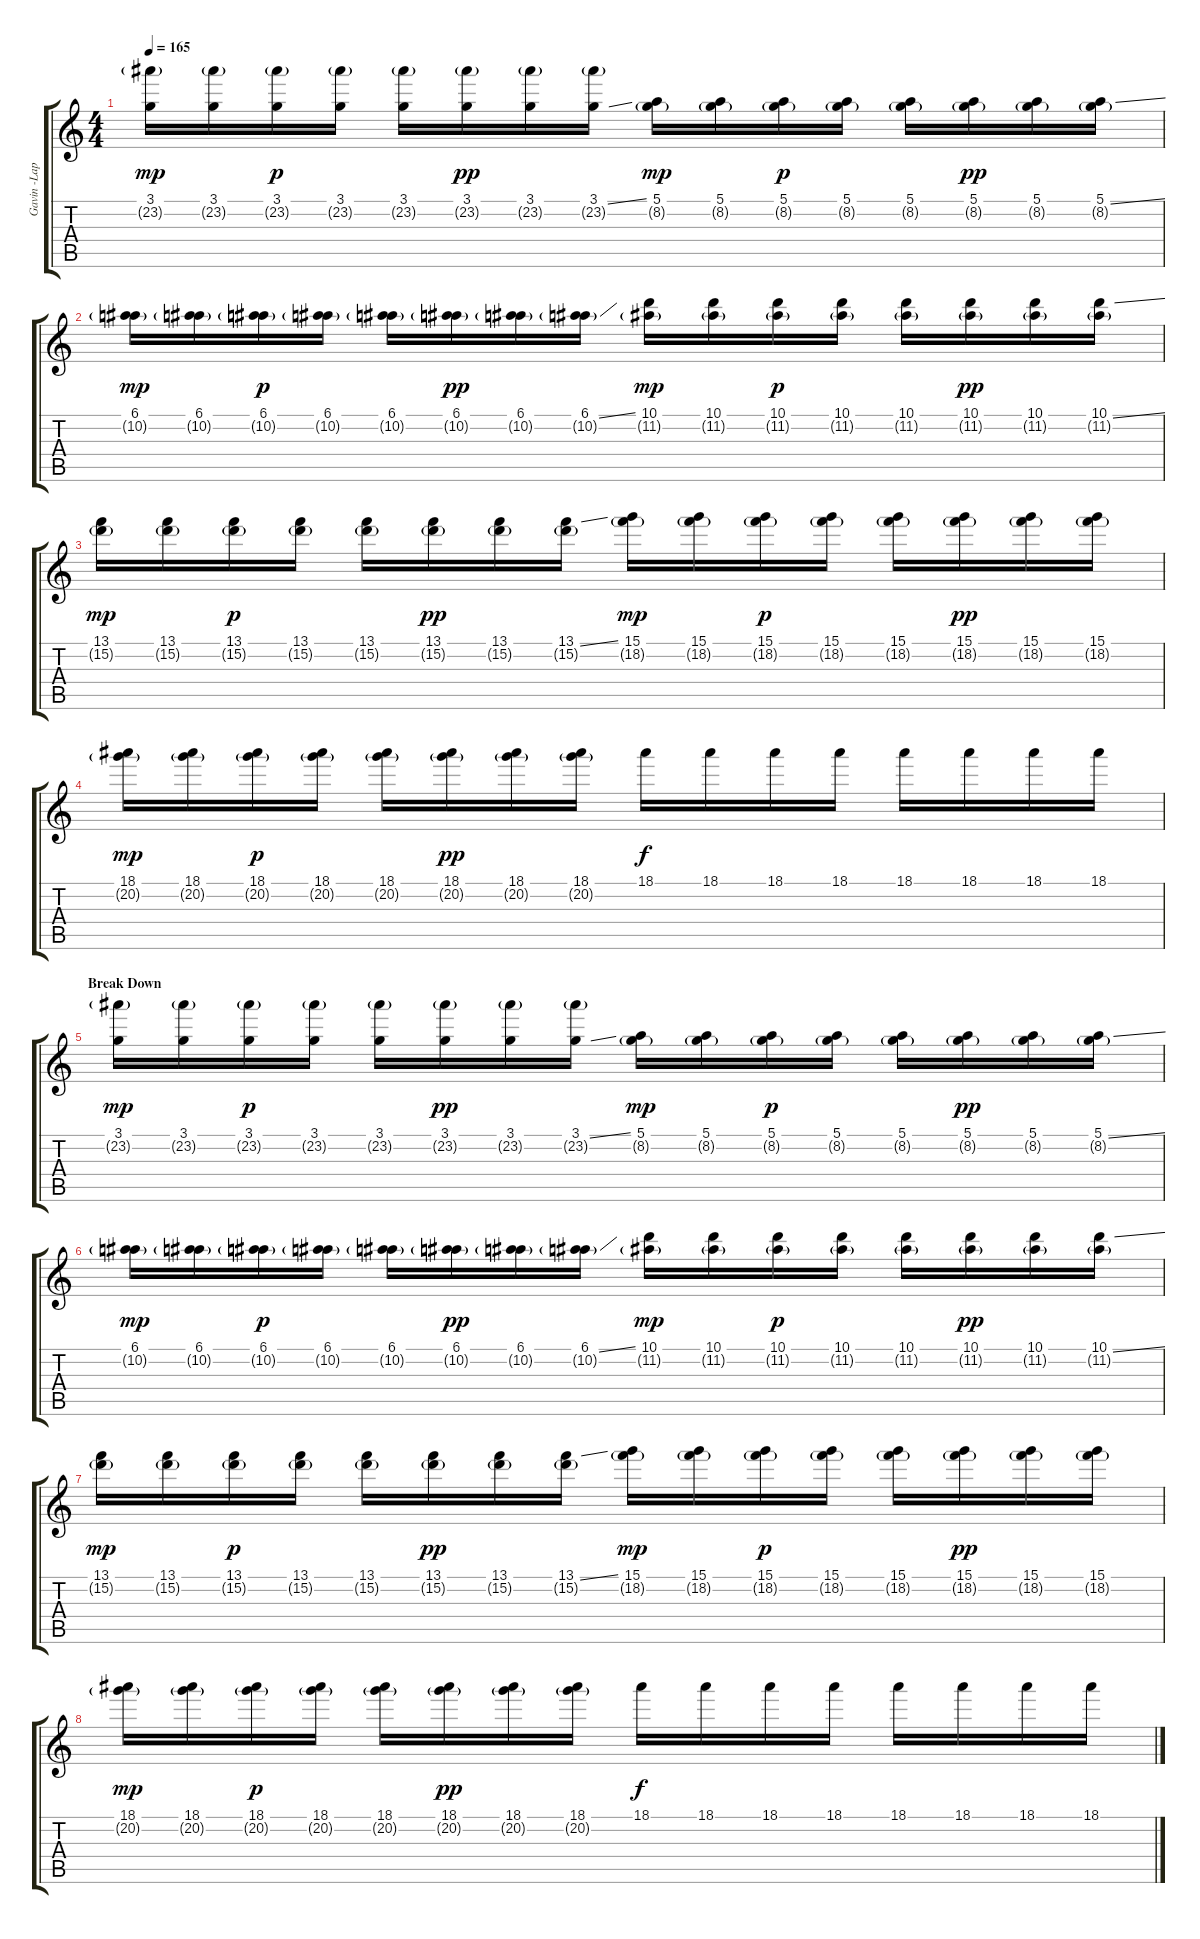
\track ("Gavin -LapSteelGtr" "Gavin -Lap") {instrument overdrivenguitar}
\staff {score tabs}
\tuning (E4 B3 G3 D3 A2 E2) {hide}
\ts (4 4)
\tempo 165
\clef g2
\ks c
(3.1 23.2{g}).16{dy mp} (3.1 23.2{g}).16 (3.1 23.2{g}).16{dy p} (3.1 23.2{g}).16 (3.1 23.2{g}).16 (3.1 23.2{g}).16{dy pp} (3.1 23.2{g}).16 (3.1{ss} 23.2{g}).16 (5.1 8.2{g}).16{dy mp} (5.1 8.2{g}).16 (5.1 8.2{g}).16{dy p} (5.1 8.2{g}).16 (5.1 8.2{g}).16 (5.1 8.2{g}).16{dy pp} (5.1 8.2{g}).16 (5.1{ss} 8.2{g}).16 |
(6.1 10.2{g}).16{dy mp} (6.1 10.2{g}).16 (6.1 10.2{g}).16{dy p} (6.1 10.2{g}).16 (6.1 10.2{g}).16 (6.1 10.2{g}).16{dy pp} (6.1 10.2{g}).16 (6.1{ss} 10.2{g}).16 (10.1 11.2{g}).16{dy mp} (10.1 11.2{g}).16 (10.1 11.2{g}).16{dy p} (10.1 11.2{g}).16 (10.1 11.2{g}).16 (10.1 11.2{g}).16{dy pp} (10.1 11.2{g}).16 (10.1{ss} 11.2{g}).16 |
(13.1 15.2{g}).16{dy mp} (13.1 15.2{g}).16 (13.1 15.2{g}).16{dy p} (13.1 15.2{g}).16 (13.1 15.2{g}).16 (13.1 15.2{g}).16{dy pp} (13.1 15.2{g}).16 (13.1{ss} 15.2{g}).16 (15.1 18.2{g}).16{dy mp} (15.1 18.2{g}).16 (15.1 18.2{g}).16{dy p} (15.1 18.2{g}).16 (15.1 18.2{g}).16 (15.1 18.2{g}).16{dy pp} (15.1 18.2{g}).16 (15.1 18.2{g}).16 |
(18.1 20.2{g}).16{dy mp} (18.1 20.2{g}).16 (18.1 20.2{g}).16{dy p} (18.1 20.2{g}).16 (18.1 20.2{g}).16 (18.1 20.2{g}).16{dy pp} (18.1 20.2{g}).16 (18.1 20.2{g}).16 18.1.16{dy f} 18.1.16 18.1.16 18.1.16 18.1.16 18.1.16 18.1.16 18.1.16 |
\section ("" "Break Down")
(3.1 23.2{g}).16{dy mp} (3.1 23.2{g}).16 (3.1 23.2{g}).16{dy p} (3.1 23.2{g}).16 (3.1 23.2{g}).16 (3.1 23.2{g}).16{dy pp} (3.1 23.2{g}).16 (3.1{ss} 23.2{g}).16 (5.1 8.2{g}).16{dy mp} (5.1 8.2{g}).16 (5.1 8.2{g}).16{dy p} (5.1 8.2{g}).16 (5.1 8.2{g}).16 (5.1 8.2{g}).16{dy pp} (5.1 8.2{g}).16 (5.1{ss} 8.2{g}).16 |
(6.1 10.2{g}).16{dy mp} (6.1 10.2{g}).16 (6.1 10.2{g}).16{dy p} (6.1 10.2{g}).16 (6.1 10.2{g}).16 (6.1 10.2{g}).16{dy pp} (6.1 10.2{g}).16 (6.1{ss} 10.2{g}).16 (10.1 11.2{g}).16{dy mp} (10.1 11.2{g}).16 (10.1 11.2{g}).16{dy p} (10.1 11.2{g}).16 (10.1 11.2{g}).16 (10.1 11.2{g}).16{dy pp} (10.1 11.2{g}).16 (10.1{ss} 11.2{g}).16 |
(13.1 15.2{g}).16{dy mp} (13.1 15.2{g}).16 (13.1 15.2{g}).16{dy p} (13.1 15.2{g}).16 (13.1 15.2{g}).16 (13.1 15.2{g}).16{dy pp} (13.1 15.2{g}).16 (13.1{ss} 15.2{g}).16 (15.1 18.2{g}).16{dy mp} (15.1 18.2{g}).16 (15.1 18.2{g}).16{dy p} (15.1 18.2{g}).16 (15.1 18.2{g}).16 (15.1 18.2{g}).16{dy pp} (15.1 18.2{g}).16 (15.1 18.2{g}).16 |
(18.1 20.2{g}).16{dy mp} (18.1 20.2{g}).16 (18.1 20.2{g}).16{dy p} (18.1 20.2{g}).16 (18.1 20.2{g}).16 (18.1 20.2{g}).16{dy pp} (18.1 20.2{g}).16 (18.1 20.2{g}).16 18.1.16{dy f} 18.1.16 18.1.16 18.1.16 18.1.16 18.1.16 18.1.16 18.1.16
